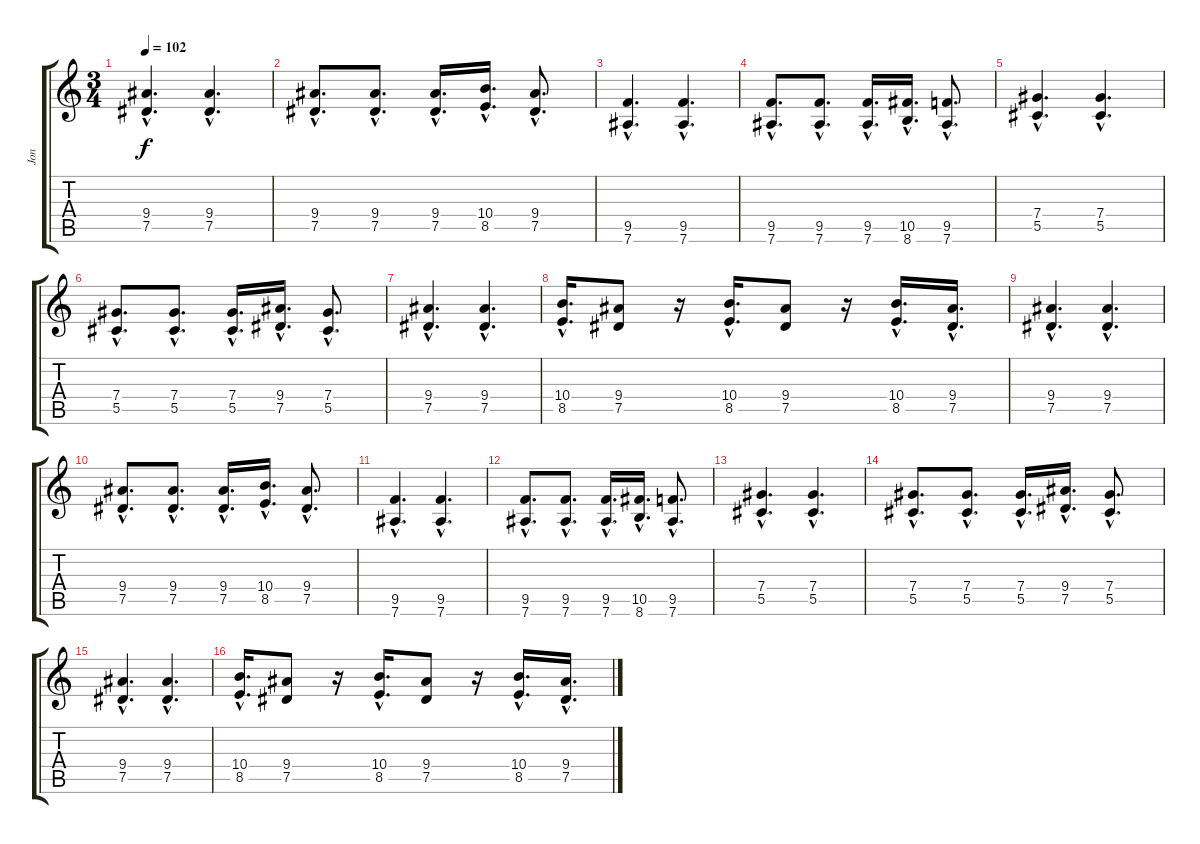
\track ("Jon" "Jon") {instrument distortionguitar}
\staff {score tabs}
\tuning (Eb4 Bb3 Gb3 Db3 Ab2 Eb2) {hide}
\ts (3 4)
\tempo 102
\clef g2
\ks c
(9.4{hac} 7.5{hac}).4{d dy f} (9.4{hac} 7.5{hac}).4{d} |
(9.4{hac} 7.5{hac}).8{d} (9.4{hac} 7.5{hac}).8{d} (9.4{hac} 7.5{hac}).16{d} (10.4{hac} 8.5{hac}).16{d} (9.4{hac} 7.5{hac}).8{d} |
(9.5{hac} 7.6{hac}).4{d} (9.5{hac} 7.6{hac}).4{d} |
(9.5{hac} 7.6{hac}).8{d} (9.5{hac} 7.6{hac}).8{d} (9.5{hac} 7.6{hac}).16{d} (10.5{hac} 8.6{hac}).16{d} (9.5{hac} 7.6{hac}).8{d} |
(7.4{hac} 5.5{hac}).4{d} (7.4{hac} 5.5{hac}).4{d} |
(7.4{hac} 5.5{hac}).8{d} (7.4{hac} 5.5{hac}).8{d} (7.4{hac} 5.5{hac}).16{d} (9.4{hac} 7.5{hac}).16{d} (7.4{hac} 5.5{hac}).8{d} |
(9.4{hac} 7.5{hac}).4{d} (9.4{hac} 7.5{hac}).4{d} |
(10.4{hac} 8.5{hac}).16{d} (9.4 7.5).8 r.16 (10.4{hac} 8.5{hac}).16{d} (9.4 7.5).8 r.16 (10.4{hac} 8.5{hac}).16{d} (9.4{hac} 7.5{hac}).16{d} |
(9.4{hac} 7.5{hac}).4{d} (9.4{hac} 7.5{hac}).4{d} |
(9.4{hac} 7.5{hac}).8{d} (9.4{hac} 7.5{hac}).8{d} (9.4{hac} 7.5{hac}).16{d} (10.4{hac} 8.5{hac}).16{d} (9.4{hac} 7.5{hac}).8{d} |
(9.5{hac} 7.6{hac}).4{d} (9.5{hac} 7.6{hac}).4{d} |
(9.5{hac} 7.6{hac}).8{d} (9.5{hac} 7.6{hac}).8{d} (9.5{hac} 7.6{hac}).16{d} (10.5{hac} 8.6{hac}).16{d} (9.5{hac} 7.6{hac}).8{d} |
(7.4{hac} 5.5{hac}).4{d} (7.4{hac} 5.5{hac}).4{d} |
(7.4{hac} 5.5{hac}).8{d} (7.4{hac} 5.5{hac}).8{d} (7.4{hac} 5.5{hac}).16{d} (9.4{hac} 7.5{hac}).16{d} (7.4{hac} 5.5{hac}).8{d} |
(9.4{hac} 7.5{hac}).4{d} (9.4{hac} 7.5{hac}).4{d} |
(10.4{hac} 8.5{hac}).16{d} (9.4 7.5).8 r.16 (10.4{hac} 8.5{hac}).16{d} (9.4 7.5).8 r.16 (10.4{hac} 8.5{hac}).16{d} (9.4{hac} 7.5{hac}).16{d}
